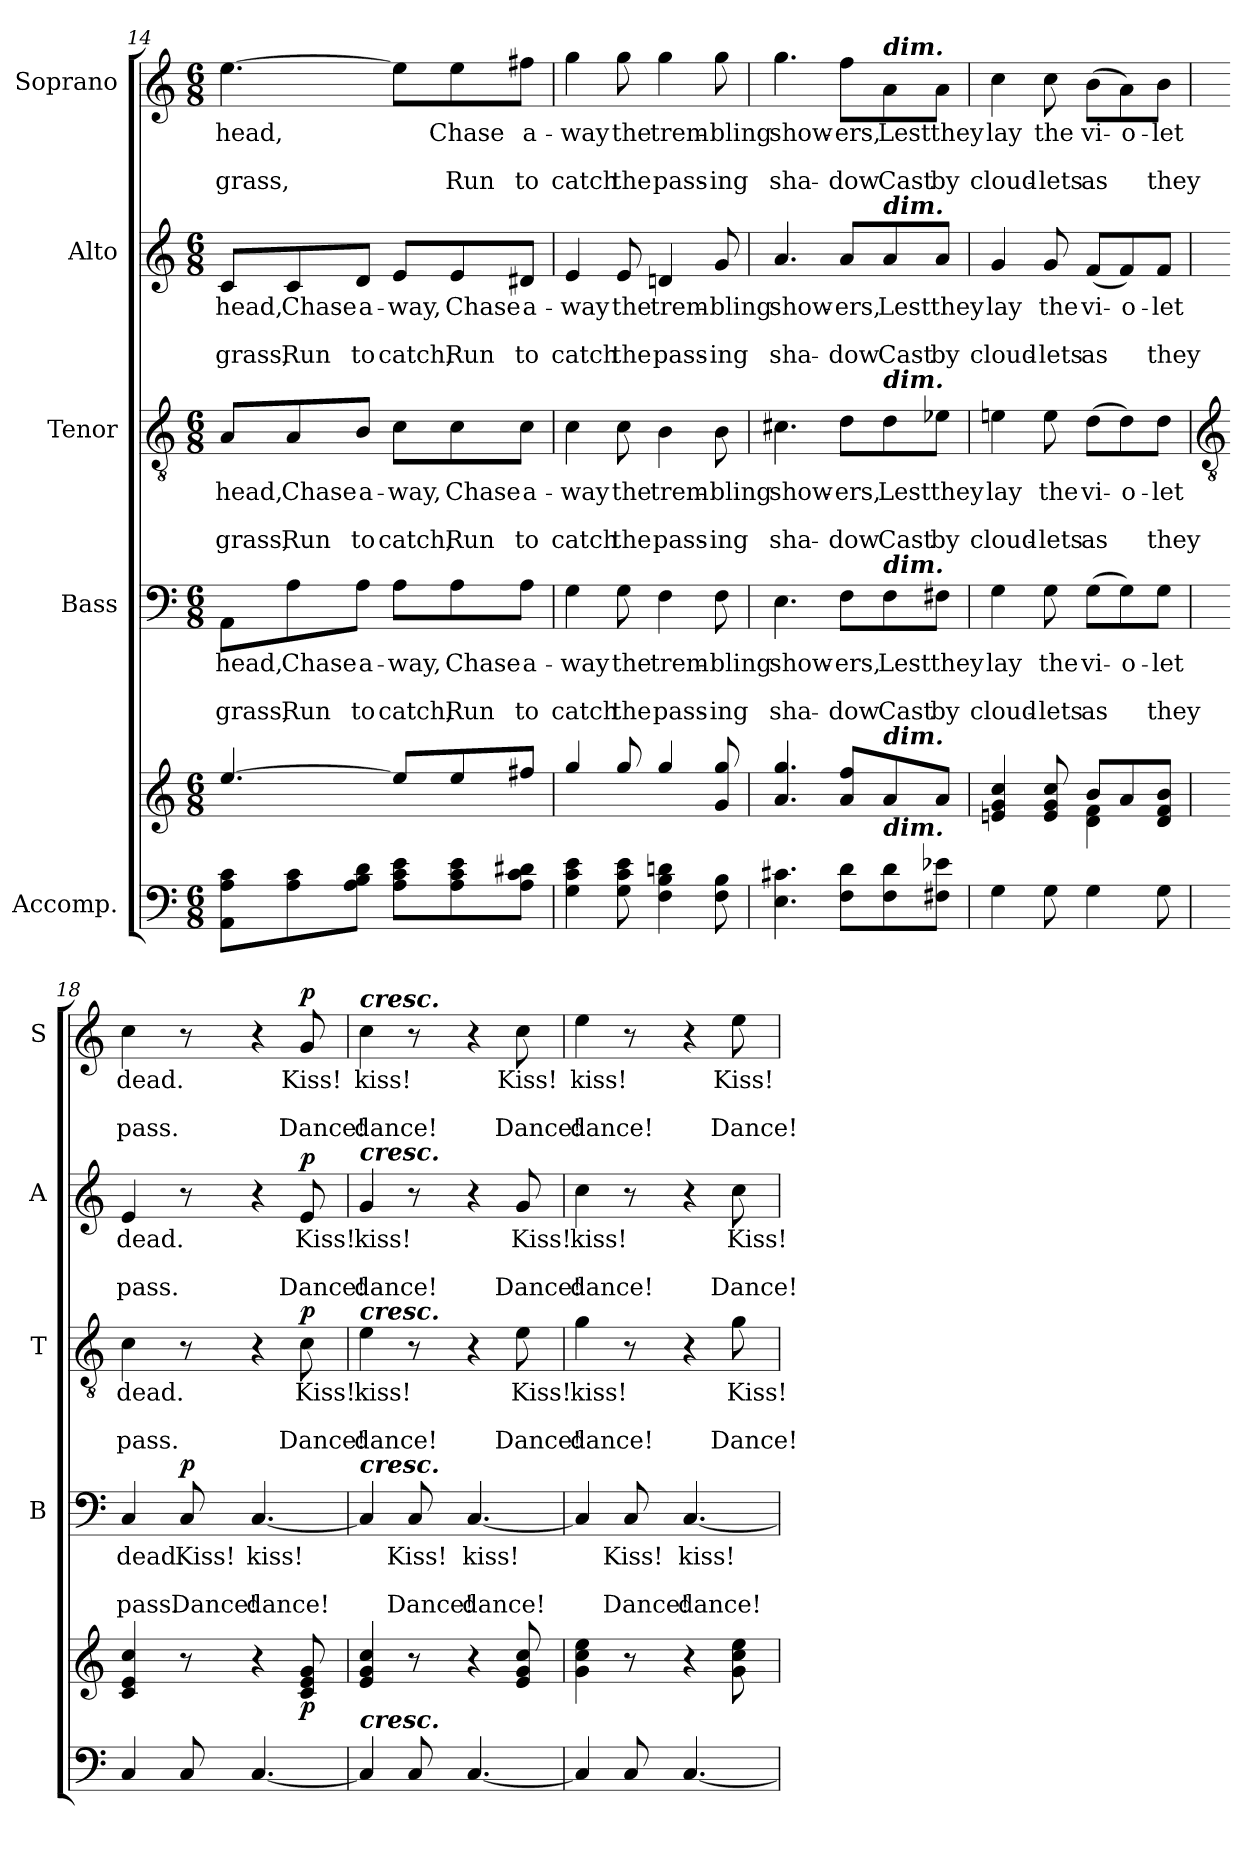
**kern	**kern	**dynam	**kern	**text	**text	**text	**dynam	**kern	**text	**text	**text	**dynam	**kern	**text	**text	**text	**dynam	**kern	**text	**text	**text	**dynam
*part5	*part5	*part5	*part4	*part4	*part4	*part4	*part4	*part3	*part3	*part3	*part3	*part3	*part2	*part2	*part2	*part2	*part2	*part1	*part1	*part1	*part1	*part1
*staff6	*staff5	*staff5/6	*staff4	*staff4	*staff4	*staff4	*staff4	*staff3	*staff3	*staff3	*staff3	*staff3	*staff2	*staff2	*staff2	*staff2	*staff2	*staff1	*staff1	*staff1	*staff1	*staff1
*I"Accomp.	*	*	*I"Bass	*	*	*	*	*I"Tenor	*	*	*	*	*I"Alto	*	*	*	*	*I"Soprano	*	*	*	*
*	*	*	*I'B	*	*	*	*	*I'T	*	*	*	*	*I'A	*	*	*	*	*I'S	*	*	*	*
!!LO:LB:g=z
*clefF4	*clefG2	*	*clefF4	*	*	*	*	*clefGv2	*	*	*	*	*clefG2	*	*	*	*	*clefG2	*	*	*	*
*k[]	*k[]	*	*k[]	*	*	*	*	*k[]	*	*	*	*	*k[]	*	*	*	*	*k[]	*	*	*	*
*C:	*C:	*	*C:	*	*	*	*	*C:	*	*	*	*	*C:	*	*	*	*	*C:	*	*	*	*
*M6/8	*M6/8	*	*M6/8	*	*	*	*	*M6/8	*	*	*	*	*M6/8	*	*	*	*	*M6/8	*	*	*	*
=14	=14	=14	=14	=14	=14	=14	=14	=14	=14	=14	=14	=14	=14	=14	=14	=14	=14	=14	=14	=14	=14	=14
*	*^	*	*	*	*	*	*	*	*	*	*	*	*	*	*	*	*	*	*	*	*	*
!	!	!LO:N:vis=1	!	!	!LO:LY:b	!	!LO:LY:b	!	!	!LO:LY:b	!	!LO:LY:b	!	!	!LO:LY:b	!	!LO:LY:b	!	!	!LO:LY:b	!	!LO:LY:b	!
8AA 8A 8cL	[4.ee	2.ryy	.	8AA\L	head,	.	grass,	.	8A/L	head,	.	grass,	.	8c/L	head,	.	grass,	.	[4.ee	head,	.	grass,	.
!	!	!	!	!	!LO:LY:b	!	!LO:LY:b	!	!	!LO:LY:b	!	!LO:LY:b	!	!	!LO:LY:b	!	!LO:LY:b	!	!	!	!	!	!
8A 8c	.	.	.	8A\	Chase	.	Run	.	8A/	Chase	.	Run	.	8c/	Chase	.	Run	.	.	.	.	.	.
!	!	!	!	!	!LO:LY:b	!	!LO:LY:b	!	!	!LO:LY:b	!	!LO:LY:b	!	!	!LO:LY:b	!	!LO:LY:b	!	!	!	!	!	!
8A 8B 8dJ	.	.	.	8A\J	a-	.	-to	.	8B/J	a-	.	-to	.	8d/J	a-	.	-to	.	.	.	.	.	.
!	!	!	!	!	!LO:LY:b	!	!LO:LY:b	!	!	!LO:LY:b	!	!LO:LY:b	!	!	!LO:LY:b	!	!LO:LY:b	!	!	!	!	!	!
8A 8c 8eL	8eeL]	.	.	8A\L	way,	.	catch,	.	8c\L	way,	.	catch,	.	8e/L	way,	.	catch,	.	8ee\L]	.	.	.	.
!	!	!	!	!	!LO:LY:b	!	!LO:LY:b	!	!	!LO:LY:b	!	!LO:LY:b	!	!	!LO:LY:b	!	!LO:LY:b	!	!	!LO:LY:b	!	!LO:LY:b	!
8A 8c 8e	8ee	.	.	8A\	Chase	.	Run	.	8c\	Chase	.	Run	.	8e/	Chase	.	Run	.	8ee\	Chase	.	Run	.
!	!	!	!	!	!LO:LY:b	!	!LO:LY:b	!	!	!LO:LY:b	!	!LO:LY:b	!	!	!LO:LY:b	!	!LO:LY:b	!	!	!LO:LY:b	!	!LO:LY:b	!
8A 8c 8d#XJ	8ff#XJ	.	.	8A\J	a-	.	-to	.	8c\J	a-	.	-to	.	8d#X/J	a-	.	-to	.	8ff#X\J	a-	.	-to	.
=15	=15	=15	=15	=15	=15	=15	=15	=15	=15	=15	=15	=15	=15	=15	=15	=15	=15	=15	=15	=15	=15	=15	=15
!	!	!LO:N:vis=1	!	!	!LO:LY:b	!	!LO:LY:b	!	!	!LO:LY:b	!	!LO:LY:b	!	!	!LO:LY:b	!	!LO:LY:b	!	!	!LO:LY:b	!	!LO:LY:b	!
4G 4c 4e	4gg	2.ryy	.	4G	way	.	catch	.	4c	way	.	catch	.	4e	way	.	catch	.	4gg	way	.	catch	.
!	!	!	!	!	!LO:LY:b	!	!LO:LY:b	!	!	!LO:LY:b	!	!LO:LY:b	!	!	!LO:LY:b	!	!LO:LY:b	!	!	!LO:LY:b	!	!LO:LY:b	!
8G 8c 8e	8gg	.	.	8G	the	.	the	.	8c	the	.	the	.	8e	the	.	the	.	8gg	the	.	the	.
!	!	!	!	!	!LO:LY:b	!	!LO:LY:b	!	!	!LO:LY:b	!	!LO:LY:b	!	!	!LO:LY:b	!	!LO:LY:b	!	!	!LO:LY:b	!	!LO:LY:b	!
4F 4B 4dn	4gg	.	.	4F	trem-	.	-pass-	.	4B	trem-	.	-pass-	.	4dn	trem-	.	-pass-	.	4gg	trem-	.	-pass-	.
!	!	!	!	!	!LO:LY:b	!	!LO:LY:b	!	!	!LO:LY:b	!	!LO:LY:b	!	!	!LO:LY:b	!	!LO:LY:b	!	!	!LO:LY:b	!	!LO:LY:b	!
8F 8B	8g 8gg	.	.	8F	-bling	.	ing	.	8B	-bling	.	ing	.	8g	-bling	.	ing	.	8gg	-bling	.	ing	.
=16	=16	=16	=16	=16	=16	=16	=16	=16	=16	=16	=16	=16	=16	=16	=16	=16	=16	=16	=16	=16	=16	=16	=16
!	!	!LO:N:vis=1	!	!	!LO:LY:b	!	!LO:LY:b	!	!	!LO:LY:b	!	!LO:LY:b	!	!	!LO:LY:b	!	!LO:LY:b	!	!	!LO:LY:b	!	!LO:LY:b	!
4.E 4.c#X	4.a 4.gg	2.ryy	.	4.E	show-	.	-sha-	.	4.c#X	show-	.	-sha-	.	4.a	show-	.	-sha-	.	4.gg	show-	.	-sha-	.
!	!	!	!	!	!LO:LY:b	!	!LO:LY:b	!	!	!LO:LY:b	!	!LO:LY:b	!	!	!LO:LY:b	!	!LO:LY:b	!	!	!LO:LY:b	!	!LO:LY:b	!
8F 8dL	8a 8ffL	.	.	8F\L	-ers,	.	dow	.	8d\L	-ers,	.	dow	.	8a/L	-ers,	.	dow	.	8ff\L	-ers,	.	dow	.
!	!	!	!	!	!	!	!	!	!	!	!	!	!	!	!	!	!	!	!LO:TX:a:Bi:t=dim.	!	!	!	!
!	!	!	!	!	!	!	!	!	!	!	!	!	!	!LO:TX:a:Bi:t=dim.	!	!	!	!	!	!	!	!	!
!	!	!	!	!	!	!	!	!	!LO:TX:a:Bi:t=dim.	!	!	!	!	!	!	!	!	!	!	!	!	!	!
!	!	!	!	!LO:TX:a:Bi:t=dim.	!	!	!	!	!	!	!	!	!	!	!	!	!	!	!	!	!	!	!
!	!LO:TX:a:Bi:t=dim.	!	!	!	!	!	!	!	!	!	!	!	!	!	!	!	!	!	!	!	!	!	!
!LO:TX:a:Bi:t=dim.	!	!	!	!	!	!	!	!	!	!	!	!	!	!	!	!	!	!	!	!	!	!	!
!	!	!	!	!	!LO:LY:b	!	!LO:LY:b	!	!	!LO:LY:b	!	!LO:LY:b	!	!	!LO:LY:b	!	!LO:LY:b	!	!	!LO:LY:b	!	!LO:LY:b	!
8F 8d	8a	.	.	8F\	Lest	.	Cast	.	8d\	Lest	.	Cast	.	8a/	Lest	.	Cast	.	8a\	Lest	.	Cast	.
!	!	!	!	!	!LO:LY:b	!	!LO:LY:b	!	!	!LO:LY:b	!	!LO:LY:b	!	!	!LO:LY:b	!	!LO:LY:b	!	!	!LO:LY:b	!	!LO:LY:b	!
8F#X 8e-XJ	8aJ	.	.	8F#X\J	they	.	by	.	8e-X\J	they	.	by	.	8a/J	they	.	by	.	8a\J	they	.	by	.
=17	=17	=17	=17	=17	=17	=17	=17	=17	=17	=17	=17	=17	=17	=17	=17	=17	=17	=17	=17	=17	=17	=17	=17
!	!	!	!	!	!LO:LY:b	!	!LO:LY:b	!	!	!LO:LY:b	!	!LO:LY:b	!	!	!LO:LY:b	!	!LO:LY:b	!	!	!LO:LY:b	!	!LO:LY:b	!
4G	4en 4g 4cc	4.ryy	.	4G	lay	.	cloud-	.	4en	lay	.	cloud-	.	4g	lay	.	cloud-	.	4cc	lay	.	cloud-	.
!	!	!	!	!	!LO:LY:b	!	!LO:LY:b	!	!	!LO:LY:b	!	!LO:LY:b	!	!	!LO:LY:b	!	!LO:LY:b	!	!	!LO:LY:b	!	!LO:LY:b	!
8G	8e 8g 8cc	.	.	8G	-the	.	lets	.	8e	-the	.	lets	.	8g	-the	.	lets	.	8cc	-the	.	lets	.
!	!	!	!	!	!LO:LY:b	!	!LO:LY:b	!	!	!LO:LY:b	!	!LO:LY:b	!	!	!LO:LY:b	!	!LO:LY:b	!	!	!LO:LY:b	!	!LO:LY:b	!
4G	8bL	4d\ 4f\	.	(>8G\L	vi-	.	-as	.	(>8d\L	vi-	.	-as	.	(<8f/L	vi-	.	-as	.	(<8b\L	vi-	.	-as	.
!	!	!	!	!	!LO:LY:b	!	!	!	!	!LO:LY:b	!	!	!	!	!LO:LY:b	!	!	!	!	!LO:LY:b	!	!	!
.	8a	.	.	8G\)	o-	.	.	.	8d\)	o-	.	.	.	8f/)	o-	.	.	.	8a\)	o-	.	.	.
!	!	!	!	!	!LO:LY:b	!	!LO:LY:b	!	!	!LO:LY:b	!	!LO:LY:b	!	!	!LO:LY:b	!	!LO:LY:b	!	!	!LO:LY:b	!	!LO:LY:b	!
8G	8d 8f 8bJ	8ryy	.	8G\J	-let	.	they	.	8d\J	-let	.	they	.	8f/J	-let	.	they	.	8b\J	-let	.	they	.
*	*v	*v	*	*	*	*	*	*	*	*	*	*	*	*	*	*	*	*	*	*	*	*	*
!!LO:LB:g=z
=18	=18	=18	=18	=18	=18	=18	=18	=18	=18	=18	=18	=18	=18	=18	=18	=18	=18	=18	=18	=18	=18	=18
*	*	*	*	*	*	*	*	*clefGv2	*	*	*	*	*	*	*	*	*	*	*	*	*	*
*	*^	*	*	*	*	*	*	*	*	*	*	*	*	*	*	*	*	*	*	*	*	*
!	!	!	!	!	!LO:LY:b	!	!LO:LY:b	!	!	!LO:LY:b	!	!LO:LY:b	!	!	!LO:LY:b	!	!LO:LY:b	!	!	!LO:LY:b	!	!LO:LY:b	!
*	*v	*v	*	*	*	*	*	*	*	*	*	*	*	*	*	*	*	*	*	*	*	*	*
4C	4c 4e 4cc	.	4C	dead.	.	pass.	.	4c	dead.	.	pass.	.	4e	dead.	.	pass.	.	4cc	dead.	.	pass.	.
!	!	!	!	!LO:LY:b	!	!LO:LY:b	!LO:DY:b	!	!	!	!	!	!	!	!	!	!	!	!	!	!	!
8C	8r	.	8C	Kiss!	.	Dance!	p	8r	.	.	.	.	8r	.	.	.	.	8r	.	.	.	.
!	!	!	!	!LO:LY:b	!	!LO:LY:b	!	!	!	!	!	!	!	!	!	!	!	!	!	!	!	!
[4.C	4r	.	[4.C	kiss!	.	dance!	.	4r	.	.	.	.	4r	.	.	.	.	4r	.	.	.	.
!	!	!LO:DY:b	!	!	!	!	!	!	!LO:LY:b	!	!LO:LY:b	!LO:DY:b	!	!LO:LY:b	!	!LO:LY:b	!LO:DY:b	!	!LO:LY:b	!	!LO:LY:b	!LO:DY:b
.	8c 8e 8g	p	.	.	.	.	.	8c	Kiss!	.	Dance!	p	8e	Kiss!	.	Dance!	p	8g	Kiss!	.	Dance!	p
=19	=19	=19	=19	=19	=19	=19	=19	=19	=19	=19	=19	=19	=19	=19	=19	=19	=19	=19	=19	=19	=19	=19
!	!	!	!	!	!	!	!	!	!	!	!	!	!	!	!	!	!	!LO:TX:a:Bi:t=cresc.	!	!	!	!
!	!	!	!	!	!	!	!	!	!	!	!	!	!LO:TX:a:Bi:t=cresc.	!	!	!	!	!	!	!	!	!
!	!	!	!	!	!	!	!	!LO:TX:a:Bi:t=cresc.	!	!	!	!	!	!	!	!	!	!	!	!	!	!
!	!	!	!LO:TX:a:Bi:t=cresc.	!	!	!	!	!	!	!	!	!	!	!	!	!	!	!	!	!	!	!
!LO:TX:a:Bi:t=cresc.	!	!	!	!	!	!	!	!	!	!	!	!	!	!	!	!	!	!	!	!	!	!
!	!	!	!	!	!	!	!	!	!LO:LY:b	!	!LO:LY:b	!	!	!LO:LY:b	!	!LO:LY:b	!	!	!LO:LY:b	!	!LO:LY:b	!
4C]	4e 4g 4cc	.	4C]	.	.	.	.	4e	kiss!	.	dance!	.	4g	kiss!	.	dance!	.	4cc	kiss!	.	dance!	.
!	!	!	!	!LO:LY:b	!	!LO:LY:b	!	!	!	!	!	!	!	!	!	!	!	!	!	!	!	!
8C	8r	.	8C	Kiss!	.	Dance!	.	8r	.	.	.	.	8r	.	.	.	.	8r	.	.	.	.
!	!	!	!	!LO:LY:b	!	!LO:LY:b	!	!	!	!	!	!	!	!	!	!	!	!	!	!	!	!
[4.C	4r	.	[4.C	kiss!	.	dance!	.	4r	.	.	.	.	4r	.	.	.	.	4r	.	.	.	.
!	!	!	!	!	!	!	!	!	!LO:LY:b	!	!LO:LY:b	!	!	!LO:LY:b	!	!LO:LY:b	!	!	!LO:LY:b	!	!LO:LY:b	!
.	8e 8g 8cc	.	.	.	.	.	.	8e	Kiss!	.	Dance!	.	8g	Kiss!	.	Dance!	.	8cc	Kiss!	.	Dance!	.
=20	=20	=20	=20	=20	=20	=20	=20	=20	=20	=20	=20	=20	=20	=20	=20	=20	=20	=20	=20	=20	=20	=20
!	!	!	!	!	!	!	!	!	!LO:LY:b	!	!LO:LY:b	!	!	!LO:LY:b	!	!LO:LY:b	!	!	!LO:LY:b	!	!LO:LY:b	!
4C]	4g 4cc 4ee	.	4C]	.	.	.	.	4g	kiss!	.	dance!	.	4cc	kiss!	.	dance!	.	4ee	kiss!	.	dance!	.
!	!	!	!	!LO:LY:b	!	!LO:LY:b	!	!	!	!	!	!	!	!	!	!	!	!	!	!	!	!
8C	8r	.	8C	Kiss!	.	Dance!	.	8r	.	.	.	.	8r	.	.	.	.	8r	.	.	.	.
!	!	!	!	!LO:LY:b	!	!LO:LY:b	!	!	!	!	!	!	!	!	!	!	!	!	!	!	!	!
[4.C	4r	.	[4.C	kiss!	.	dance!	.	4r	.	.	.	.	4r	.	.	.	.	4r	.	.	.	.
!	!	!	!	!	!	!	!	!	!LO:LY:b	!	!LO:LY:b	!	!	!LO:LY:b	!	!LO:LY:b	!	!	!LO:LY:b	!	!LO:LY:b	!
.	8g 8cc 8ee	.	.	.	.	.	.	8g	Kiss!	.	Dance!	.	8cc	Kiss!	.	Dance!	.	8ee	Kiss!	.	Dance!	.
=	=	=	=	=	=	=	=	=	=	=	=	=	=	=	=	=	=	=	=	=	=	=
*-	*-	*-	*-	*-	*-	*-	*-	*-	*-	*-	*-	*-	*-	*-	*-	*-	*-	*-	*-	*-	*-	*-
